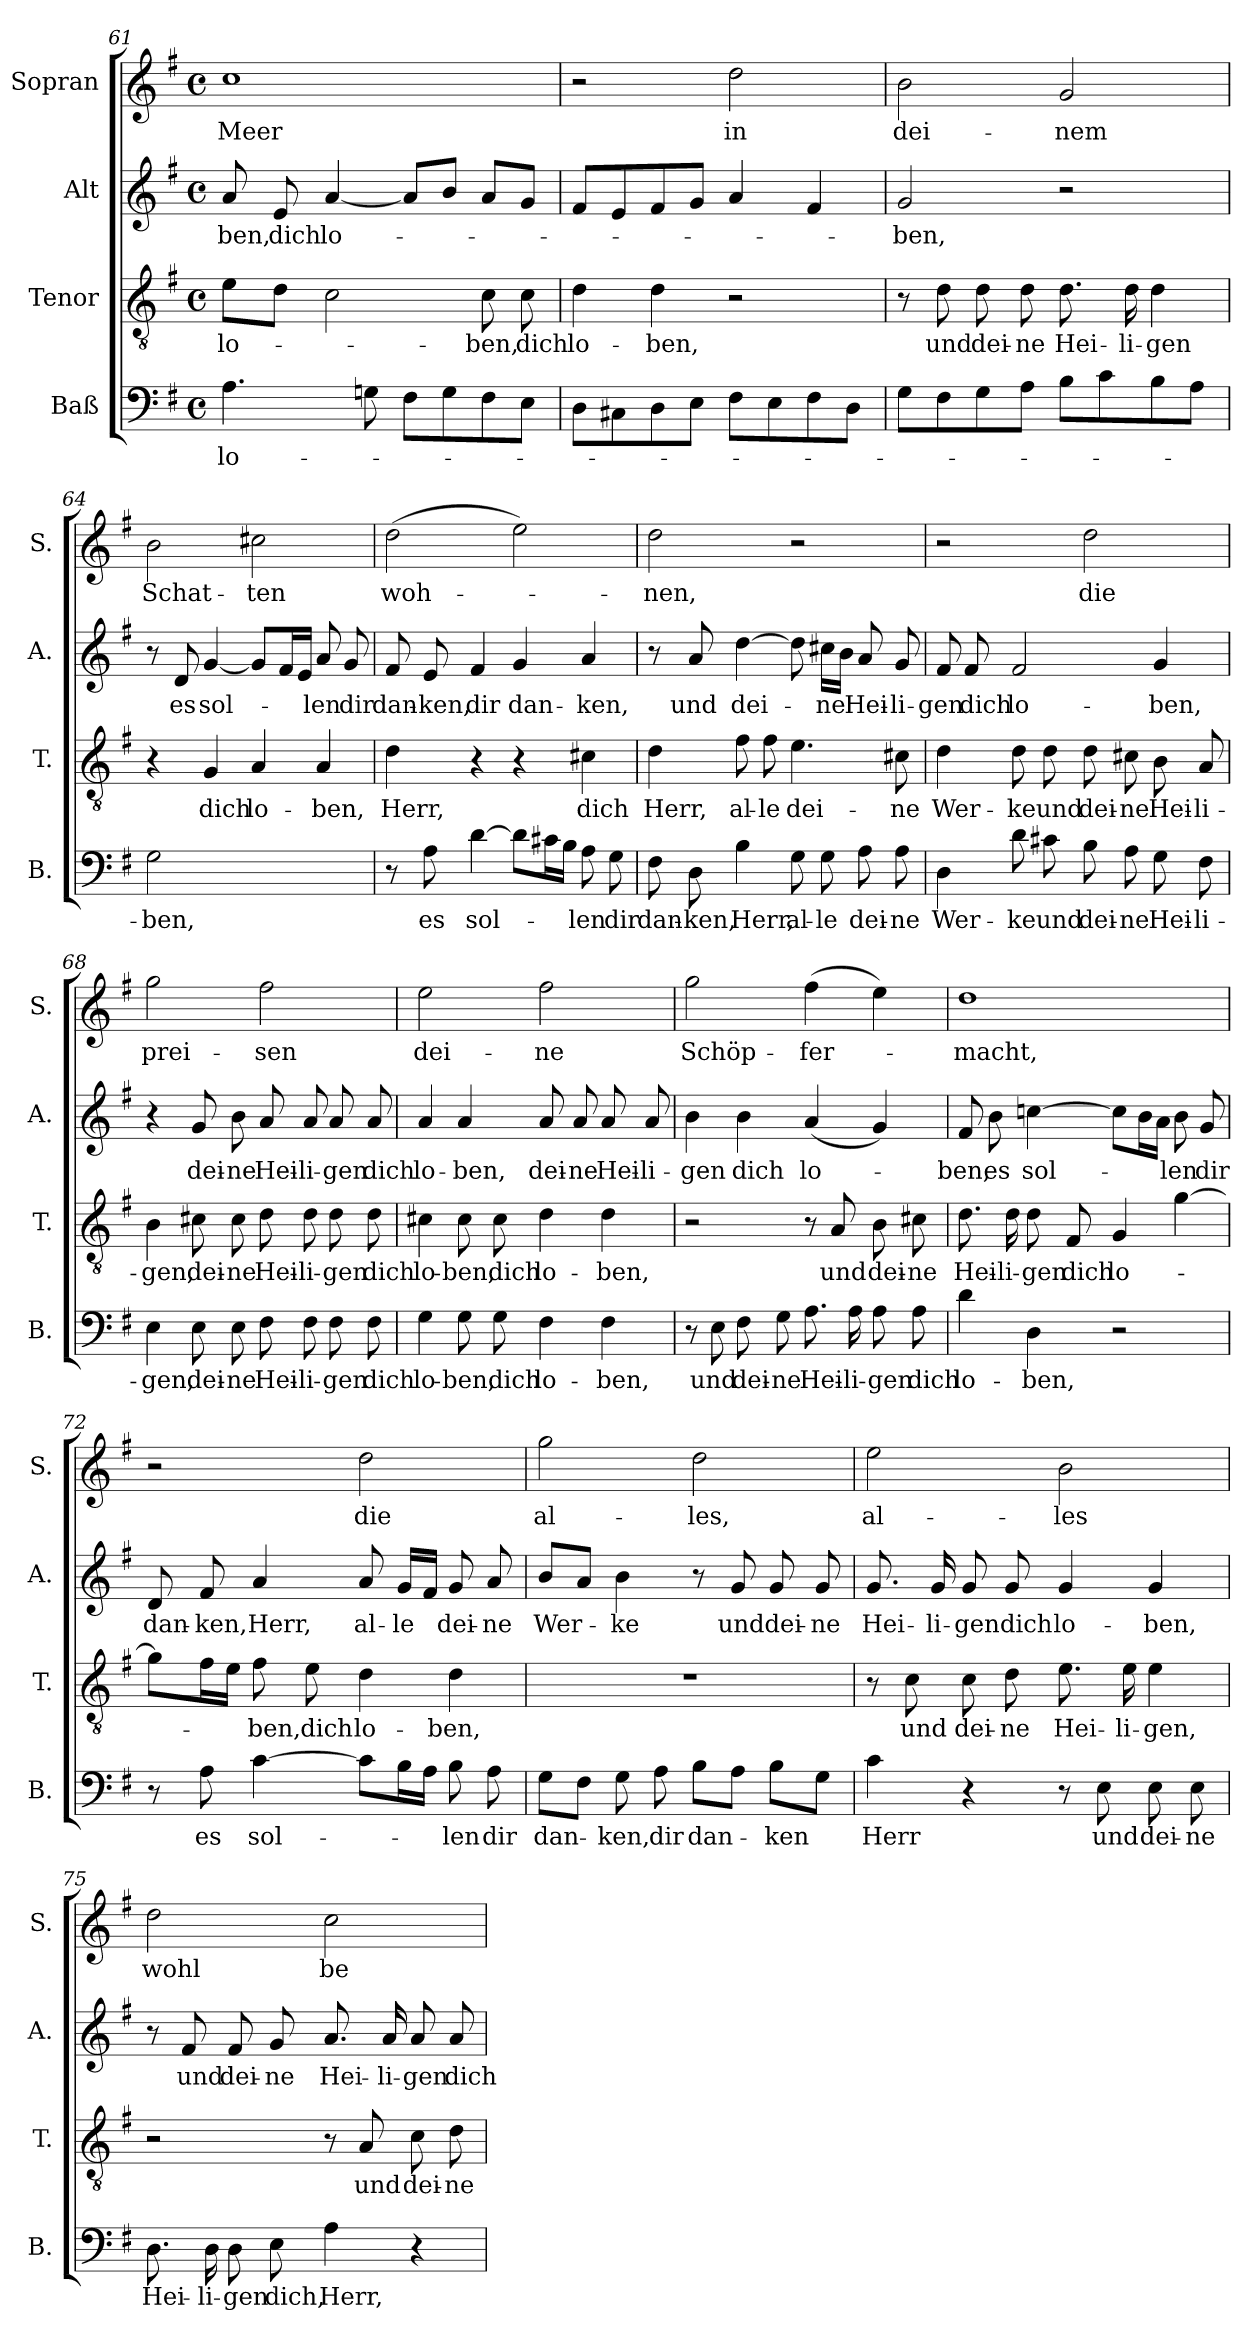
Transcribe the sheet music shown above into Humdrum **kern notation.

**kern	**text	**kern	**text	**kern	**text	**kern	**text
*part4	*part4	*part3	*part3	*part2	*part2	*part1	*part1
*staff4	*staff4	*staff3	*staff3	*staff2	*staff2	*staff1	*staff1
*I"Baß	*	*I"Tenor	*	*I"Alt	*	*I"Sopran	*
*I'B.	*	*I'T.	*	*I'A.	*	*I'S.	*
*clefF4	*	*clefGv2	*	*clefG2	*	*clefG2	*
*k[f#]	*	*k[f#]	*	*k[f#]	*	*k[f#]	*
*G:	*	*G:	*	*G:	*	*G:	*
*M4/4	*	*M4/4	*	*M4/4	*	*M4/4	*
*met(c)	*	*met(c)	*	*met(c)	*	*met(c)	*
=61	=61	=61	=61	=61	=61	=61	=61
!	!LO:LY:b	!	!LO:LY:b	!	!LO:LY:b	!	!LO:LY:b
4.A\	lo-	8e\L	lo-	8a/	-ben,	1cc	Meer
!	!	!	!	!	!LO:LY:b	!	!
.	.	8d\J	.	8e/	dich	.	.
!	!	!	!	!	!LO:LY:b	!	!
.	.	2c\	.	[4a/	lo-	.	.
8Gn\	.	.	.	.	.	.	.
8F#\L	.	.	.	8a/L]	.	.	.
8G\	.	.	.	8b/J	.	.	.
!	!	!	!LO:LY:b	!	!	!	!
8F#\	.	8c\	-ben,	8a/L	.	.	.
!	!	!	!LO:LY:b	!	!	!	!
8E\J	.	8c\	dich	8g/J	.	.	.
=62	=62	=62	=62	=62	=62	=62	=62
!	!	!	!LO:LY:b	!	!	!	!
8D\L	.	4d\	lo-	8f#/L	.	2r	.
8C#X\	.	.	.	8e/	.	.	.
!	!	!	!LO:LY:b	!	!	!	!
8D\	.	4d\	-ben,	8f#/	.	.	.
8E\J	.	.	.	8g/J	.	.	.
!	!	!	!	!	!	!	!LO:LY:b
8F#\L	.	2r	.	4a/	.	2dd\	in
8E\	.	.	.	.	.	.	.
8F#\	.	.	.	4f#/	.	.	.
8D\J	.	.	.	.	.	.	.
!!LO:PB:g=z
=63	=63	=63	=63	=63	=63	=63	=63
!	!	!	!	!	!LO:LY:b	!	!LO:LY:b
8G\L	.	8r	.	2g/	-ben,	2b\	dei-
!	!	!	!LO:LY:b	!	!	!	!
8F#\	.	8d\	und	.	.	.	.
!	!	!	!LO:LY:b	!	!	!	!
8G\	.	8d\	dei-	.	.	.	.
!	!	!	!LO:LY:b	!	!	!	!
8A\J	.	8d\	-ne	.	.	.	.
!	!	!	!LO:LY:b	!	!	!	!LO:LY:b
8B\L	.	8.d\	Hei-	2r	.	2g/	-nem
8c\	.	.	.	.	.	.	.
!	!	!	!LO:LY:b	!	!	!	!
.	.	16d\	-li-	.	.	.	.
!	!	!	!LO:LY:b	!	!	!	!
8B\	.	4d\	-gen	.	.	.	.
8A\J	.	.	.	.	.	.	.
=64	=64	=64	=64	=64	=64	=64	=64
!	!LO:LY:b	!	!	!	!	!	!LO:LY:b
2G\	-ben,	4r	.	8r	.	2b\	Schat-
!	!	!	!	!	!LO:LY:b	!	!
.	.	.	.	8d/	es	.	.
!	!	!	!LO:LY:b	!	!LO:LY:b	!	!
.	.	4G/	dich	[4g/	sol-	.	.
!	!	!	!LO:LY:b	!	!	!	!LO:LY:b
2ryy	.	4A/	lo-	8g/L]	.	2cc#X\	-ten
.	.	.	.	16f#/L	.	.	.
.	.	.	.	16e/JJ	.	.	.
!	!	!	!LO:LY:b	!	!LO:LY:b	!	!
.	.	4A/	-ben,	8a/	-len	.	.
!	!	!	!	!	!LO:LY:b	!	!
.	.	.	.	8g/	dir	.	.
=65	=65	=65	=65	=65	=65	=65	=65
!	!	!	!LO:LY:b	!	!LO:LY:b	!	!LO:LY:b
8r	.	4d\	Herr,	8f#/	dan-	(>2dd\	woh-
!	!LO:LY:b	!	!	!	!LO:LY:b	!	!
8A\	es	.	.	8e/	-ken,	.	.
!	!LO:LY:b	!	!	!	!LO:LY:b	!	!
[4d\	sol-	4r	.	4f#/	dir	.	.
!	!	!	!	!	!LO:LY:b	!	!
8d\L]	.	4r	.	4g/	dan-	2ee\)	.
16c#X\L	.	.	.	.	.	.	.
16B\JJ	.	.	.	.	.	.	.
!	!LO:LY:b	!	!LO:LY:b	!	!LO:LY:b	!	!
8A\	-len	4c#X\	dich	4a/	-ken,	.	.
!	!LO:LY:b	!	!	!	!	!	!
8G\	dir	.	.	.	.	.	.
=66	=66	=66	=66	=66	=66	=66	=66
!	!LO:LY:b	!	!LO:LY:b	!	!	!	!LO:LY:b
8F#\	dan-	4d\	Herr,	8r	.	2dd\	-nen,
!	!LO:LY:b	!	!	!	!LO:LY:b	!	!
8D\	-ken,	.	.	8a/	und	.	.
!	!LO:LY:b	!	!LO:LY:b	!	!LO:LY:b	!	!
4B\	Herr,	8f#\	al-	[4dd\	dei-	.	.
!	!	!	!LO:LY:b	!	!	!	!
.	.	8f#\	-le	.	.	.	.
!	!LO:LY:b	!	!LO:LY:b	!	!	!	!
8G\	al-	4.e\	dei-	8dd\]	.	2r	.
!	!LO:LY:b	!	!	!	!LO:LY:b	!	!
8G\	-le	.	.	16cc#X\LL	-ne	.	.
.	.	.	.	16b\JJ	.	.	.
!	!LO:LY:b	!	!	!	!LO:LY:b	!	!
8A\	dei-	.	.	8a/	Hei-	.	.
!	!LO:LY:b	!	!LO:LY:b	!	!LO:LY:b	!	!
8A\	-ne	8c#X\	-ne	8g/	-li-	.	.
!!LO:LB:g=z
=67	=67	=67	=67	=67	=67	=67	=67
!	!LO:LY:b	!	!LO:LY:b	!	!LO:LY:b	!	!
4D\	Wer-	4d\	Wer-	8f#/	-gen	2r	.
!	!	!	!	!	!LO:LY:b	!	!
.	.	.	.	8f#/	dich	.	.
!	!LO:LY:b	!	!LO:LY:b	!	!LO:LY:b	!	!
8d\	-ke	8d\	-ke	2f#/	lo-	.	.
!	!LO:LY:b	!	!LO:LY:b	!	!	!	!
8c#X\	und	8d\	und	.	.	.	.
!	!LO:LY:b	!	!LO:LY:b	!	!	!	!LO:LY:b
8B\	dei-	8d\	dei-	.	.	2dd\	die
!	!LO:LY:b	!	!LO:LY:b	!	!	!	!
8A\	-ne	8c#X\	-ne	.	.	.	.
!	!LO:LY:b	!	!LO:LY:b	!	!LO:LY:b	!	!
8G\	Hei-	8B\	Hei-	4g/	-ben,	.	.
!	!LO:LY:b	!	!LO:LY:b	!	!	!	!
8F#\	-li-	8A/	-li-	.	.	.	.
=68	=68	=68	=68	=68	=68	=68	=68
!	!LO:LY:b	!	!LO:LY:b	!	!	!	!LO:LY:b
4E\	-gen,	4B\	-gen,	4r	.	2gg\	prei-
!	!LO:LY:b	!	!LO:LY:b	!	!LO:LY:b	!	!
8E\	dei-	8c#X\	dei-	8g/	dei-	.	.
!	!LO:LY:b	!	!LO:LY:b	!	!LO:LY:b	!	!
8E\	-ne	8c#\	-ne	8b\	-ne	.	.
!	!LO:LY:b	!	!LO:LY:b	!	!LO:LY:b	!	!LO:LY:b
8F#\	Hei-	8d\	Hei-	8a/	Hei-	2ff#\	-sen
!	!LO:LY:b	!	!LO:LY:b	!	!LO:LY:b	!	!
8F#\	-li-	8d\	-li-	8a/	-li-	.	.
!	!LO:LY:b	!	!LO:LY:b	!	!LO:LY:b	!	!
8F#\	-gen	8d\	-gen	8a/	-gen	.	.
!	!LO:LY:b	!	!LO:LY:b	!	!LO:LY:b	!	!
8F#\	dich	8d\	dich	8a/	dich	.	.
=69	=69	=69	=69	=69	=69	=69	=69
!	!LO:LY:b	!	!LO:LY:b	!	!LO:LY:b	!	!LO:LY:b
4G\	lo-	4c#X\	lo-	4a/	lo-	2ee\	dei-
!	!LO:LY:b	!	!LO:LY:b	!	!LO:LY:b	!	!
8G\	-ben,	8c#\	-ben,	4a/	-ben,	.	.
!	!LO:LY:b	!	!LO:LY:b	!	!	!	!
8G\	dich	8c#\	dich	.	.	.	.
!	!LO:LY:b	!	!LO:LY:b	!	!LO:LY:b	!	!LO:LY:b
4F#\	lo-	4d\	lo-	8a/	dei-	2ff#\	-ne
!	!	!	!	!	!LO:LY:b	!	!
.	.	.	.	8a/	-ne	.	.
!	!LO:LY:b	!	!LO:LY:b	!	!LO:LY:b	!	!
4F#\	-ben,	4d\	-ben,	8a/	Hei-	.	.
!	!	!	!	!	!LO:LY:b	!	!
.	.	.	.	8a/	-li-	.	.
!!LO:LB:g=z
=70	=70	=70	=70	=70	=70	=70	=70
!	!	!	!	!	!LO:LY:b	!	!LO:LY:b
8r	.	2r	.	4b\	-gen	2gg\	Schöp-
!	!LO:LY:b	!	!	!	!	!	!
8E\	und	.	.	.	.	.	.
!	!LO:LY:b	!	!	!	!LO:LY:b	!	!
8F#\	dei-	.	.	4b\	dich	.	.
!	!LO:LY:b	!	!	!	!	!	!
8G\	-ne	.	.	.	.	.	.
!	!LO:LY:b	!	!	!	!LO:LY:b	!	!LO:LY:b
8.A\	Hei-	8r	.	(<4a/	lo-	(>4ff#\	-fer-
!	!	!	!LO:LY:b	!	!	!	!
.	.	8A/	und	.	.	.	.
!	!LO:LY:b	!	!	!	!	!	!
16A\	-li-	.	.	.	.	.	.
!	!LO:LY:b	!	!LO:LY:b	!	!	!	!
8A\	-gen	8B\	dei-	4g/)	.	4ee\)	.
!	!LO:LY:b	!	!LO:LY:b	!	!	!	!
8A\	dich	8c#X\	-ne	.	.	.	.
=71	=71	=71	=71	=71	=71	=71	=71
!	!LO:LY:b	!	!LO:LY:b	!	!LO:LY:b	!	!LO:LY:b
4d\	lo-	8.d\	Hei-	8f#/	-ben,	1dd	-macht,
!	!	!	!	!	!LO:LY:b	!	!
.	.	.	.	8b\	es	.	.
!	!	!	!LO:LY:b	!	!	!	!
.	.	16d\	-li-	.	.	.	.
!	!LO:LY:b	!	!LO:LY:b	!	!LO:LY:b	!	!
4D\	-ben,	8d\	-gen	[4ccn\	sol-	.	.
!	!	!	!LO:LY:b	!	!	!	!
.	.	8F#/	dich	.	.	.	.
!	!	!	!LO:LY:b	!	!	!	!
2r	.	4G/	lo-	8cc\L]	.	.	.
.	.	.	.	16b\L	.	.	.
.	.	.	.	16a\JJ	.	.	.
!	!	!	!	!	!LO:LY:b	!	!
.	.	[4g\	.	8b\	-len	.	.
!	!	!	!	!	!LO:LY:b	!	!
.	.	.	.	8g/	dir	.	.
=72	=72	=72	=72	=72	=72	=72	=72
!	!	!	!	!	!LO:LY:b	!	!
8r	.	8g\L]	.	8d/	dan-	2r	.
!	!LO:LY:b	!	!	!	!LO:LY:b	!	!
8A\	es	16f#\L	.	8f#/	-ken,	.	.
.	.	16e\JJ	.	.	.	.	.
!	!LO:LY:b	!	!LO:LY:b	!	!LO:LY:b	!	!
[4c\	sol-	8f#\	-ben,	4a/	Herr,	.	.
!	!	!	!LO:LY:b	!	!	!	!
.	.	8e\	dich	.	.	.	.
!	!	!	!LO:LY:b	!	!LO:LY:b	!	!LO:LY:b
8c\L]	.	4d\	lo-	8a/	al-	2dd\	die
!	!	!	!	!	!LO:LY:b	!	!
16B\L	.	.	.	16g/LL	-le	.	.
16A\JJ	.	.	.	16f#/JJ	.	.	.
!	!LO:LY:b	!	!LO:LY:b	!	!LO:LY:b	!	!
8B\	-len	4d\	-ben,	8g/	dei-	.	.
!	!LO:LY:b	!	!	!	!LO:LY:b	!	!
8A\	dir	.	.	8a/	-ne	.	.
!!LO:PB:g=z
=73	=73	=73	=73	=73	=73	=73	=73
!	!LO:LY:b	!	!	!	!LO:LY:b	!	!LO:LY:b
8G\L	dan-	1r	.	8b/L	Wer-	2gg\	al-
8F#\J	.	.	.	8a/J	.	.	.
!	!LO:LY:b	!	!	!	!LO:LY:b	!	!
8G\	-ken,	.	.	4b\	-ke	.	.
!	!LO:LY:b	!	!	!	!	!	!
8A\	dir	.	.	.	.	.	.
!	!LO:LY:b	!	!	!	!	!	!LO:LY:b
8B\L	dan-	.	.	8r	.	2dd\	-les,
!	!	!	!	!	!LO:LY:b	!	!
8A\J	.	.	.	8g/	und	.	.
!	!LO:LY:b	!	!	!	!LO:LY:b	!	!
8B\L	-ken	.	.	8g/	dei-	.	.
!	!	!	!	!	!LO:LY:b	!	!
8G\J	.	.	.	8g/	-ne	.	.
=74	=74	=74	=74	=74	=74	=74	=74
!	!LO:LY:b	!	!	!	!LO:LY:b	!	!LO:LY:b
4c\	Herr	8r	.	8.g/	Hei-	2ee\	al-
!	!	!	!LO:LY:b	!	!	!	!
.	.	8c\	und	.	.	.	.
!	!	!	!	!	!LO:LY:b	!	!
.	.	.	.	16g/	-li-	.	.
!	!	!	!LO:LY:b	!	!LO:LY:b	!	!
4r	.	8c\	dei-	8g/	-gen	.	.
!	!	!	!LO:LY:b	!	!LO:LY:b	!	!
.	.	8d\	-ne	8g/	dich	.	.
!	!	!	!LO:LY:b	!	!LO:LY:b	!	!LO:LY:b
8r	.	8.e\	Hei-	4g/	lo-	2b\	-les
!	!LO:LY:b	!	!	!	!	!	!
8E\	und	.	.	.	.	.	.
!	!	!	!LO:LY:b	!	!	!	!
.	.	16e\	-li-	.	.	.	.
!	!LO:LY:b	!	!LO:LY:b	!	!LO:LY:b	!	!
8E\	dei-	4e\	-gen,	4g/	-ben,	.	.
!	!LO:LY:b	!	!	!	!	!	!
8E\	-ne	.	.	.	.	.	.
=75	=75	=75	=75	=75	=75	=75	=75
!	!LO:LY:b	!	!	!	!	!	!LO:LY:b
8.D\	Hei-	2r	.	8r	.	2dd\	wohl
!	!	!	!	!	!LO:LY:b	!	!
.	.	.	.	8f#/	und	.	.
!	!LO:LY:b	!	!	!	!	!	!
16D\	-li-	.	.	.	.	.	.
!	!LO:LY:b	!	!	!	!LO:LY:b	!	!
8D\	-gen	.	.	8f#/	dei-	.	.
!	!LO:LY:b	!	!	!	!LO:LY:b	!	!
8E\	dich,	.	.	8g/	-ne	.	.
!	!LO:LY:b	!	!	!	!LO:LY:b	!	!LO:LY:b
4A\	Herr,	8r	.	8.a/	Hei-	2cc\	be-
!	!	!	!LO:LY:b	!	!	!	!
.	.	8A/	und	.	.	.	.
!	!	!	!	!	!LO:LY:b	!	!
.	.	.	.	16a/	-li-	.	.
!	!	!	!LO:LY:b	!	!LO:LY:b	!	!
4r	.	8c\	dei-	8a/	-gen	.	.
!	!	!	!LO:LY:b	!	!LO:LY:b	!	!
.	.	8d\	-ne	8a/	dich	.	.
=	=	=	=	=	=	=	=
*-	*-	*-	*-	*-	*-	*-	*-
